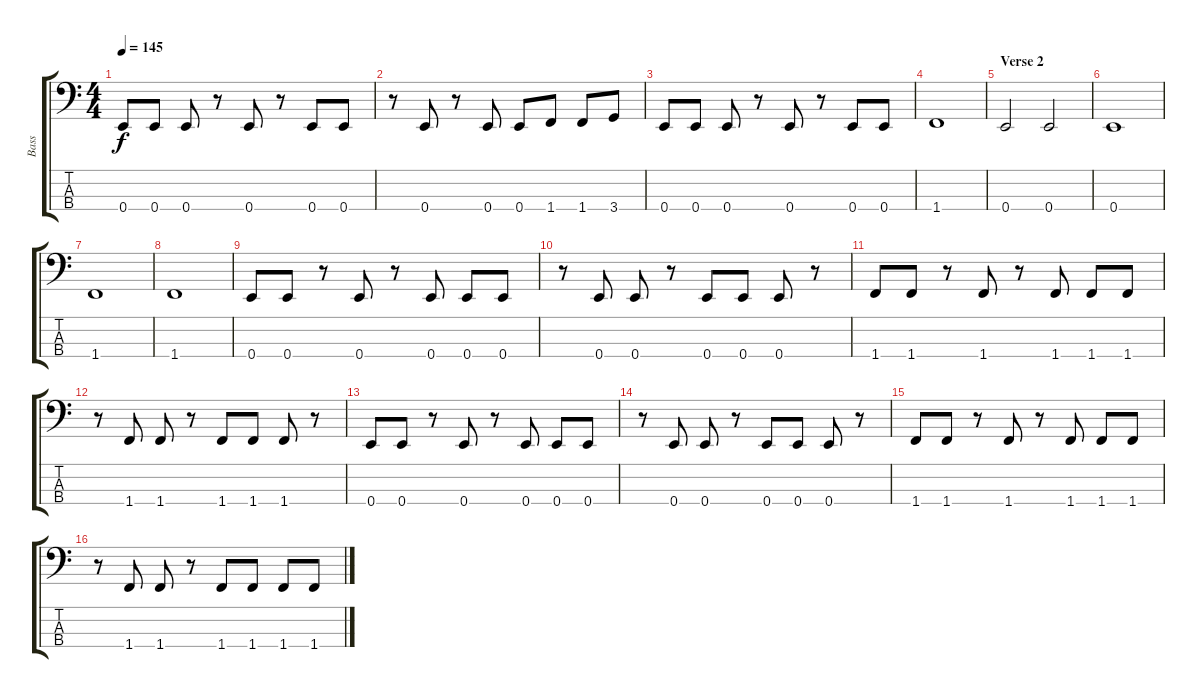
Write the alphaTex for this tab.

\track ("Bass" "Bass") {instrument electricbassfinger}
\staff {score tabs}
\tuning (G2 D2 A1 E1) {hide}
\ts (4 4)
\tempo 145
\clef f4
\ks c
0.4.8{dy f} 0.4.8 0.4.8 r.8 0.4.8 r.8 0.4.8 0.4.8 |
r.8 0.4.8 r.8 0.4.8 0.4.8 1.4.8 1.4.8 3.4.8 |
0.4.8 0.4.8 0.4.8 r.8 0.4.8 r.8 0.4.8 0.4.8 |
1.4.1 |
\section ("" "Verse 2")
0.4.2 0.4.2 |
0.4.1 |
1.4.1 |
1.4.1 |
0.4.8 0.4.8 r.8 0.4.8 r.8 0.4.8 0.4.8 0.4.8 |
r.8 0.4.8 0.4.8 r.8 0.4.8 0.4.8 0.4.8 r.8 |
1.4.8 1.4.8 r.8 1.4.8 r.8 1.4.8 1.4.8 1.4.8 |
r.8 1.4.8 1.4.8 r.8 1.4.8 1.4.8 1.4.8 r.8 |
0.4.8 0.4.8 r.8 0.4.8 r.8 0.4.8 0.4.8 0.4.8 |
r.8 0.4.8 0.4.8 r.8 0.4.8 0.4.8 0.4.8 r.8 |
1.4.8 1.4.8 r.8 1.4.8 r.8 1.4.8 1.4.8 1.4.8 |
r.8 1.4.8 1.4.8 r.8 1.4.8 1.4.8 1.4.8 1.4.8
